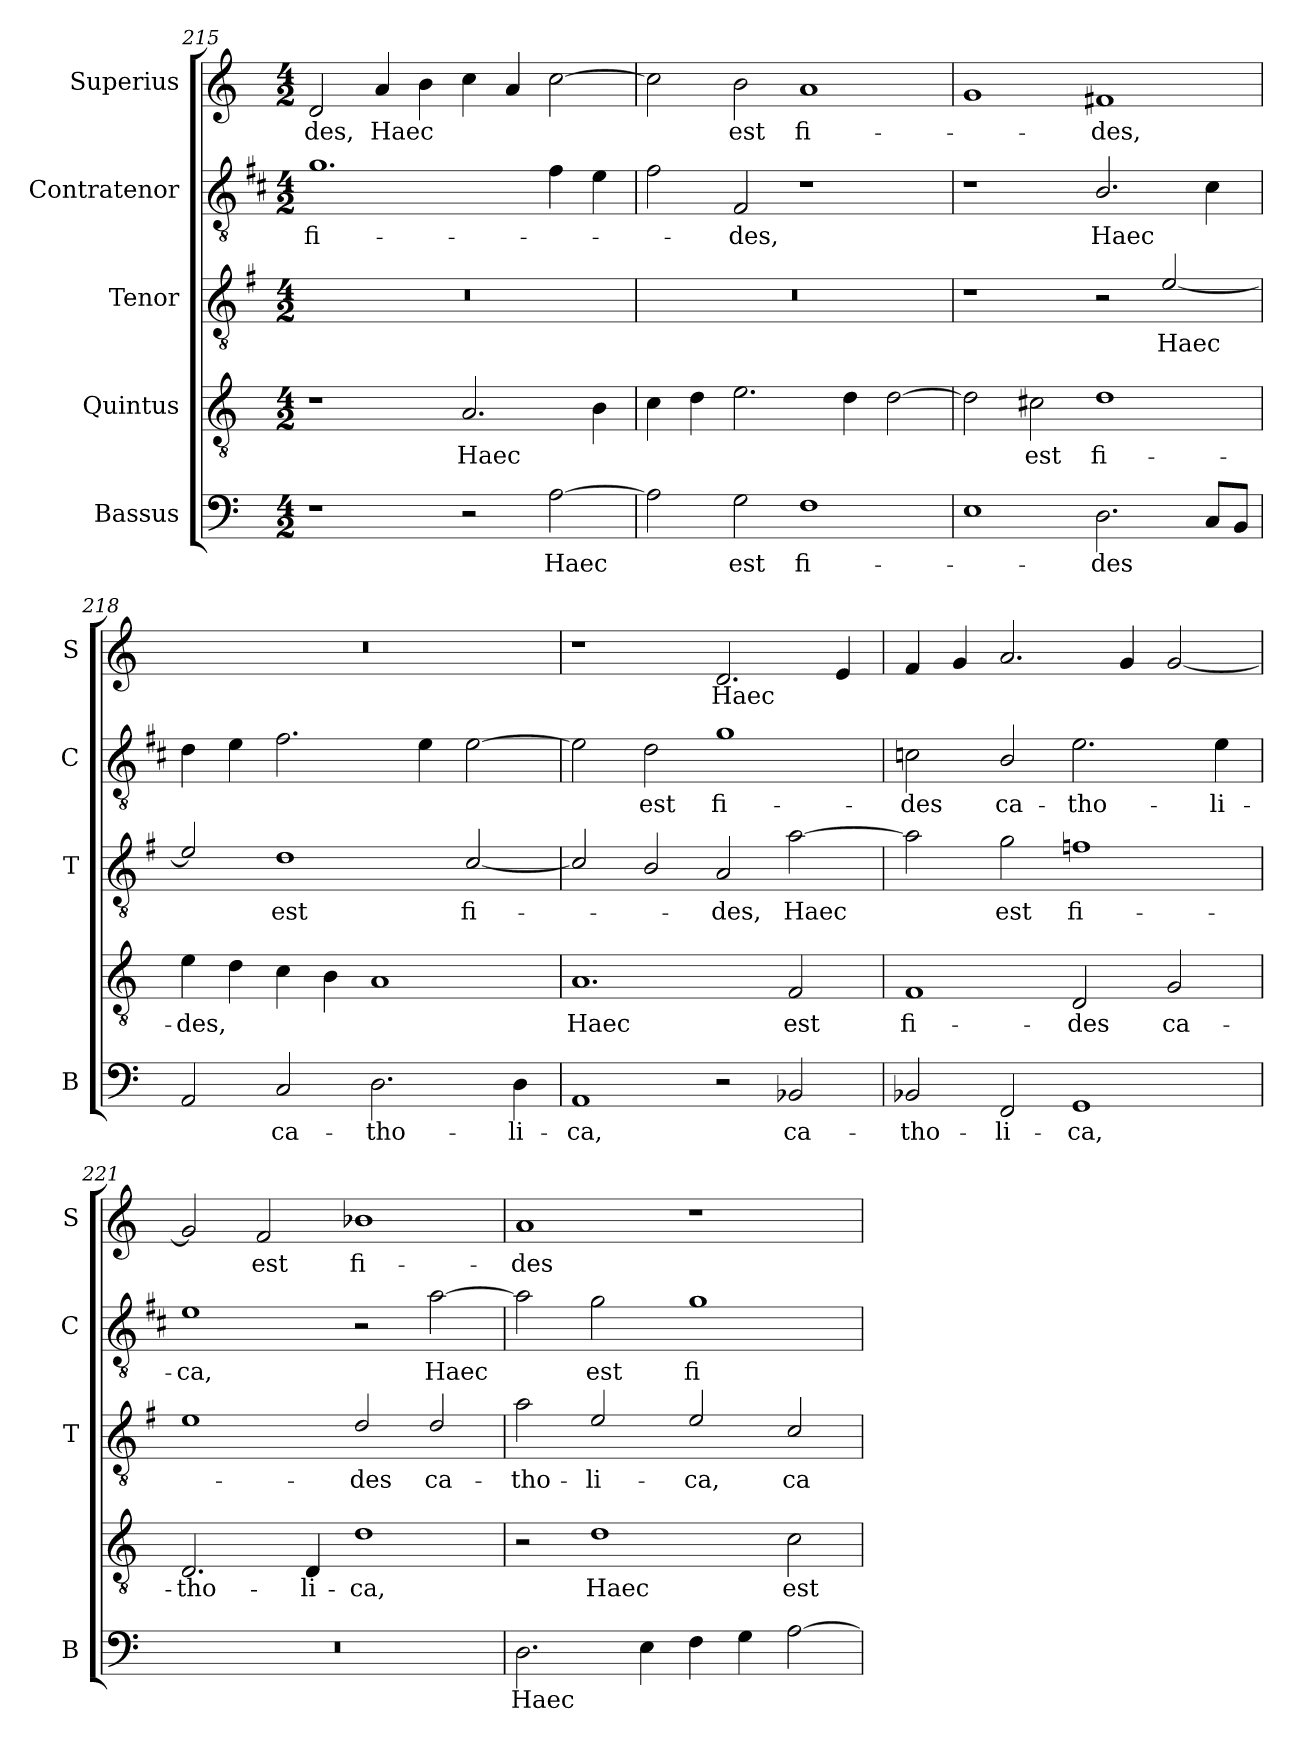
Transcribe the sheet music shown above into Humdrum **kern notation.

**kern	**text	**kern	**text	**kern	**text	**kern	**text	**kern	**text
*part5	*part5	*part4	*part4	*part3	*part3	*part2	*part2	*part1	*part1
*staff5	*staff5	*staff4	*staff4	*staff3	*staff3	*staff2	*staff2	*staff1	*staff1
*I"Bassus	*	*I"Quintus	*	*I"Tenor	*	*I"Contratenor	*	*I"Superius	*
*I'B	*	*	*	*I'T	*	*I'C	*	*I'S	*
*clefF4	*	*clefGv2	*	*clefGv2	*	*clefGv2	*	*clefG2	*
*	*	*	*	*ITrd4c7	*	*ITrd1c2	*	*	*
*k[]	*	*k[]	*	*k[]	*	*k[]	*	*k[]	*
*C:	*	*C:	*	*C:	*	*C:	*	*C:	*
*M4/2	*	*M4/2	*	*M4/2	*	*M4/2	*	*M4/2	*
=215	=215	=215	=215	=215	=215	=215	=215	=215	=215
!	!	!	!	!	!	!	!LO:LY:b	!	!LO:LY:b
1r	.	1r	.	0r	.	1.f	fi-	2d/	-des,
!	!	!	!	!	!	!	!	!	!LO:LY:b
.	.	.	.	.	.	.	.	4a/	Haec
.	.	.	.	.	.	.	.	4b\	.
!	!	!	!LO:LY:b	!	!	!	!	!	!
2r	.	2.A/	Haec	.	.	.	.	4cc\	.
.	.	.	.	.	.	.	.	4a/	.
!	!LO:LY:b	!	!	!	!	!	!	!	!
[2A\	Haec	.	.	.	.	4e\	.	[2cc\	.
.	.	4B\	.	.	.	4d\	.	.	.
=216	=216	=216	=216	=216	=216	=216	=216	=216	=216
2A\]	.	4c\	.	0r	.	2e\	.	2cc\]	.
.	.	4d\	.	.	.	.	.	.	.
!	!LO:LY:b	!	!	!	!	!	!LO:LY:b	!	!LO:LY:b
2G\	est	2.e\	.	.	.	2E/	-des,	2b\	est
!	!LO:LY:b	!	!	!	!	!	!	!	!LO:LY:b
1F	fi-	.	.	.	.	1r	.	1a	fi-
.	.	4d\	.	.	.	.	.	.	.
.	.	[2d\	.	.	.	.	.	.	.
!!LO:LB:g=z
=217	=217	=217	=217	=217	=217	=217	=217	=217	=217
1E	.	2d\]	.	1r	.	1r	.	1g	.
!	!	!	!LO:LY:b	!	!	!	!	!	!
.	.	2c#X\	est	.	.	.	.	.	.
!	!LO:LY:b	!	!LO:LY:b	!	!	!	!LO:LY:b	!	!LO:LY:b
2.D\	-des	1d	fi-	2r	.	2.A/	Haec	1f#X	-des,
!	!	!	!	!	!LO:LY:b	!	!	!	!
.	.	.	.	[2A/	Haec	.	.	.	.
8C/L	.	.	.	.	.	4B\	.	.	.
8BB/J	.	.	.	.	.	.	.	.	.
=218	=218	=218	=218	=218	=218	=218	=218	=218	=218
!	!	!	!LO:LY:b	!	!	!	!	!	!
2AA/	.	4e\	-des,	2A/]	.	4c\	.	0r	.
.	.	4d\	.	.	.	4d\	.	.	.
!	!LO:LY:b	!	!	!	!LO:LY:b	!	!	!	!
2C/	ca-	4c\	.	1G	est	2.e\	.	.	.
.	.	4B\	.	.	.	.	.	.	.
!	!LO:LY:b	!	!	!	!	!	!	!	!
2.D\	-tho-	1A	.	.	.	.	.	.	.
.	.	.	.	.	.	4d\	.	.	.
!	!	!	!	!	!LO:LY:b	!	!	!	!
.	.	.	.	[2F/	fi-	[2d\	.	.	.
!	!LO:LY:b	!	!	!	!	!	!	!	!
4D\	-li-	.	.	.	.	.	.	.	.
=219	=219	=219	=219	=219	=219	=219	=219	=219	=219
!	!LO:LY:b	!	!LO:LY:b	!	!	!	!	!	!
1AA	-ca,	1.A	Haec	2F/]	.	2d\]	.	1r	.
!	!	!	!	!	!	!	!LO:LY:b	!	!
.	.	.	.	2E/	.	2c\	est	.	.
!	!	!	!	!	!LO:LY:b	!	!LO:LY:b	!	!LO:LY:b
2r	.	.	.	2D/	-des,	1f	fi-	2.d/	Haec
!	!LO:LY:b	!	!LO:LY:b	!	!LO:LY:b	!	!	!	!
2BB-X/	ca-	2F/	est	[2d\	Haec	.	.	.	.
.	.	.	.	.	.	.	.	4e/	.
=220	=220	=220	=220	=220	=220	=220	=220	=220	=220
!	!LO:LY:b	!	!LO:LY:b	!	!	!	!LO:LY:b	!	!
2BB-X/	-tho-	1F	fi-	2d\]	.	2B-X\	-des	4f/	.
.	.	.	.	.	.	.	.	4g/	.
!	!LO:LY:b	!	!	!	!LO:LY:b	!	!LO:LY:b	!	!
2FF/	-li-	.	.	2c\	est	2A/	ca-	2.a/	.
!	!LO:LY:b	!	!LO:LY:b	!	!LO:LY:b	!	!LO:LY:b	!	!
1GG	-ca,	2D/	-des	1B-X	fi-	2.d\	-tho-	.	.
.	.	.	.	.	.	.	.	4g/	.
!	!	!	!LO:LY:b	!	!	!	!	!	!
.	.	2G/	ca-	.	.	.	.	[2g/	.
!	!	!	!	!	!	!	!LO:LY:b	!	!
.	.	.	.	.	.	4d\	-li-	.	.
=221	=221	=221	=221	=221	=221	=221	=221	=221	=221
!	!	!	!LO:LY:b	!	!	!	!LO:LY:b	!	!
0r	.	2.D/	-tho-	1A	.	1d	-ca,	2g/]	.
!	!	!	!	!	!	!	!	!	!LO:LY:b
.	.	.	.	.	.	.	.	2f/	est
!	!	!	!LO:LY:b	!	!	!	!	!	!
.	.	4D/	-li-	.	.	.	.	.	.
!	!	!	!LO:LY:b	!	!LO:LY:b	!	!	!	!LO:LY:b
.	.	1d	-ca,	2G/	-des	2r	.	1b-X	fi-
!	!	!	!	!	!LO:LY:b	!	!LO:LY:b	!	!
.	.	.	.	2G/	ca-	[2g\	Haec	.	.
=222	=222	=222	=222	=222	=222	=222	=222	=222	=222
!	!LO:LY:b	!	!	!	!LO:LY:b	!	!	!	!LO:LY:b
2.D\	Haec	2r	.	2d\	-tho-	2g\]	.	1a	-des
!	!	!	!LO:LY:b	!	!LO:LY:b	!	!LO:LY:b	!	!
.	.	1d	Haec	2A/	-li-	2f\	est	.	.
4E\	.	.	.	.	.	.	.	.	.
!	!	!	!	!	!LO:LY:b	!	!LO:LY:b	!	!
4F\	.	.	.	2A/	-ca,	1f	fi-	1r	.
4G\	.	.	.	.	.	.	.	.	.
!	!	!	!LO:LY:b	!	!LO:LY:b	!	!	!	!
[2A\	.	2c\	est	2F/	ca-	.	.	.	.
=	=	=	=	=	=	=	=	=	=
*-	*-	*-	*-	*-	*-	*-	*-	*-	*-
